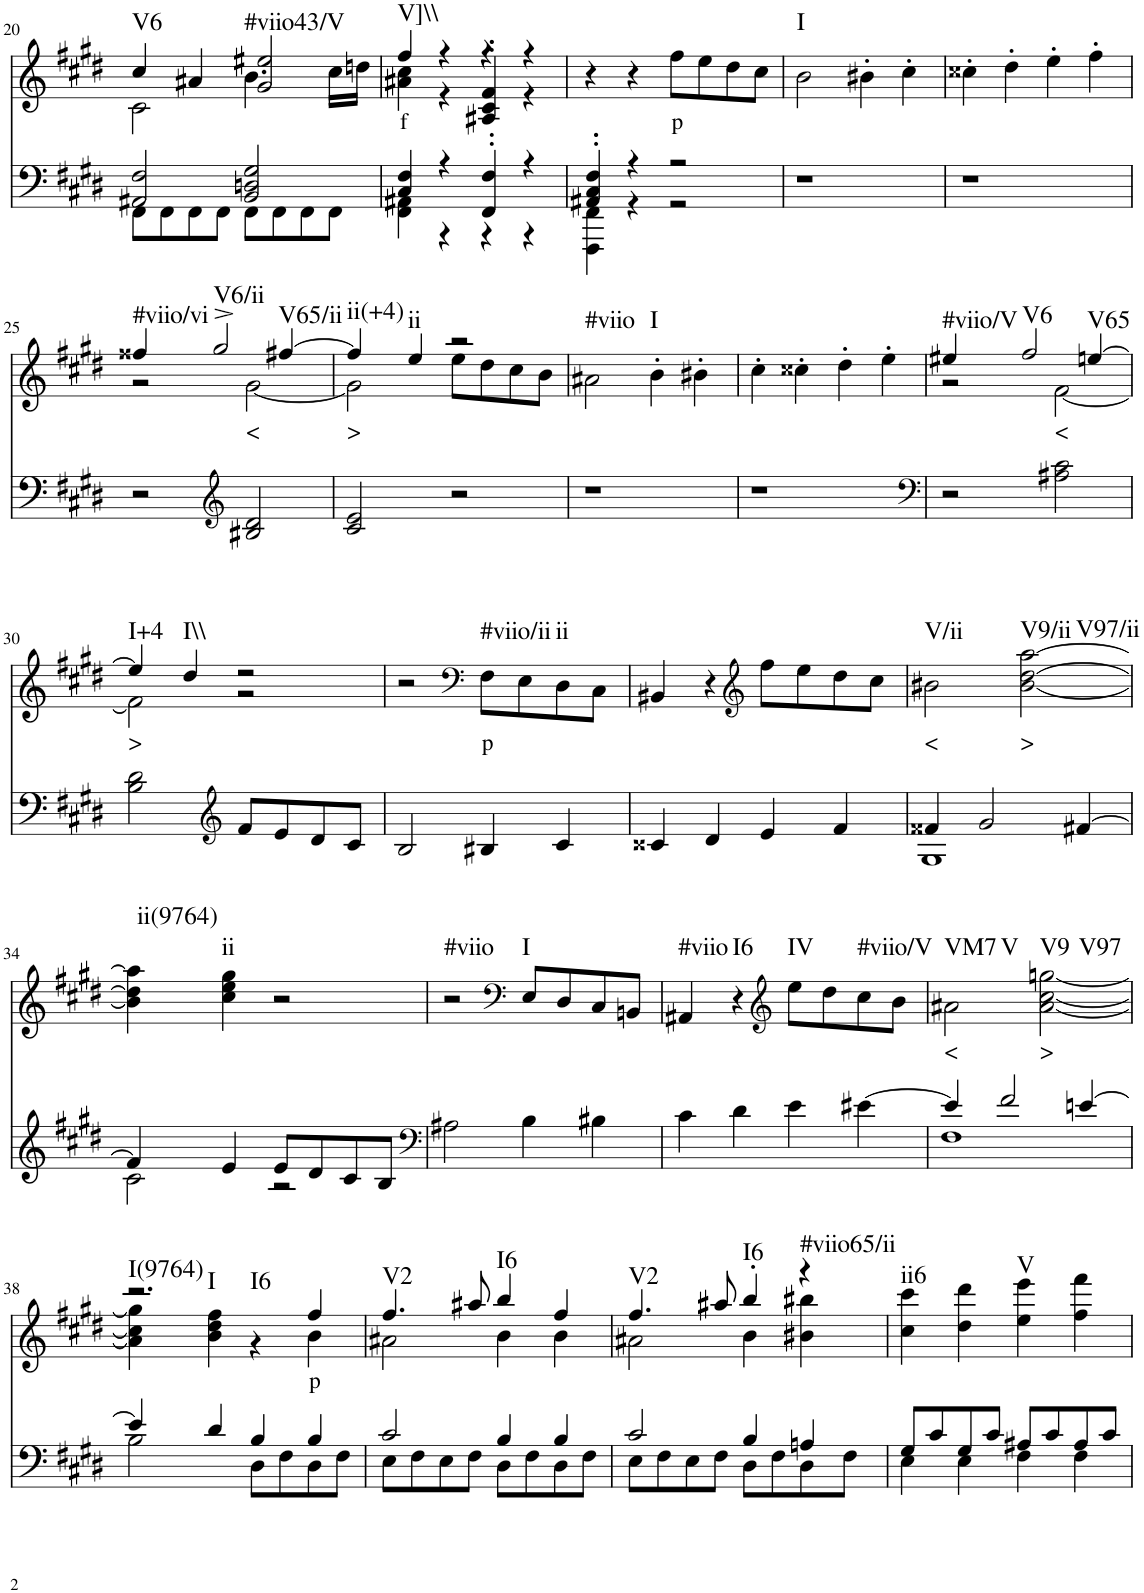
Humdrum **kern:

**kern	**kern	**text	**harte
*part2	*part1	*part1	*part1
*staff2	*staff1	*staff1	*
*I"piano	*I"piano	*	*
*I'Pno	*I'Pno	*	*
!!LO:PB:g=z
*clefF4	*clefG2	*	*
*k[f#c#g#d#]	*k[f#c#g#d#]	*	*
*E:	*E:	*	*
*M4/4	*M4/4	*	*
=20	=20	=20	=20
*^	*^	*	*
!	!	!	!	!	!LO:H:kt=V6
2AA#X/ 2F#/	8FF#\L	4cc#/	2c#\	.	N
.	8FF#\	.	.	.	.
.	8FF#\	4a#X/	.	.	.
.	8FF#\J	.	.	.	.
!	!	!	!	!	!LO:H:kt=#viio43/V
2BB/ 2Dn/ 2G#/	8FF#\L	2g#/ 2ee#X/	4.b\	.	N
.	8FF#\	.	.	.	.
.	8FF#\	.	.	.	.
.	8FF#\J	.	16cc#\LL	.	.
.	.	.	16ddn\JJ	.	.
=21	=21	=21	=21	=21	=21
!	!	!	!	!LO:LY:b	!LO:H:kt=V]\\
4C#/ 4F#/	4FF#\ 4AA#X\	4ff#/	4a#X\ 4cc#\	f	N
4r	4r	4r	4r	.	.
4FF#/' 4F#/'	4r	4r	4A#X/' 4c#/' 4f#/'	.	.
4r	4r	4r	4r	.	.
*	*	*v	*v	*	*
=22	=22	=22	=22	=22
4AA#X/' 4C#/' 4F#/'	4FFF#\ 4FF#\	4r	.	.
4r	4r	4r	.	.
!	!	!	!LO:LY:b	!
2r	2r	8ff#\L	p	.
.	.	8ee\	.	.
.	.	8dd#\	.	.
.	.	8cc#\J	.	.
*v	*v	*	*	*
=23	=23	=23	=23
!	!	!	!LO:H:kt=I
1r	2b\	.	N
.	4b#X'\	.	.
.	4cc#'\	.	.
=24	=24	=24	=24
1r	4cc##X'\	.	.
.	4dd#'\	.	.
.	4ee'\	.	.
.	4ff#'\	.	.
!!LO:LB:g=z
=25	=25	=25	=25
*	*^	*	*
!	!	!	!	!LO:H:kt=#viio/vi
2r	4ff##X/	2r	.	N
!	!	!	!	!LO:H:kt=V6/ii
.	2gg#^/	.	.	N
*clefG2	*	*	*	*
!	!	!	!LO:LY:b	!
2B#X/ 2d#/	.	[2g#\	<	.
!	!	!	!	!LO:H:kt=V65/ii
.	[4ff#X/	.	.	N
=26	=26	=26	=26	=26
!	!	!	!LO:LY:b	!LO:H:kt=ii(+4)
2c#/ 2e/	4ff#/]	2g#\]	>	N
!	!	!	!	!LO:H:kt=ii
.	4ee/	.	.	N
2r	2r	8ee\L	.	.
.	.	8dd#\	.	.
.	.	8cc#\	.	.
.	.	8b\J	.	.
=27	=27	=27	=27	=27
!	!	!	!	!LO:H:kt=#viio
*	*v	*v	*	*
1r	2a#X\	.	N
!	!	!	!LO:H:kt=I
.	4b'\	.	N
.	4b#X'\	.	.
=28	=28	=28	=28
1r	4cc#'\	.	.
.	4cc##X'\	.	.
.	4dd#'\	.	.
.	4ee'\	.	.
=29	=29	=29	=29
*clefF4	*	*	*
*	*^	*	*
!	!	!	!	!LO:H:kt=#viio/V
2r	4ee#X/	2r	.	N
!	!	!	!	!LO:H:kt=V6
.	2ff#/	.	.	N
!	!	!	!LO:LY:b	!
2A#X\ 2c#\	.	[2f#\	<	.
!	!	!	!	!LO:H:kt=V65
.	[4een/	.	.	N
!!LO:LB:g=z	!!
=30	=30	=30	=30	=30
!	!	!	!LO:LY:b	!LO:H:kt=I+4
2B\ 2d#\	4ee/]	2f#\]	>	N
!	!	!	!	!LO:H:kt=I\\
.	4dd#/	.	.	N
*clefG2	*	*	*	*
8f#/L	2r	2r	.	.
8e/	.	.	.	.
8d#/	.	.	.	.
8c#/J	.	.	.	.
*	*v	*v	*	*
=31	=31	=31	=31
2B/	2r	.	.
*	*clefF4	*	*
!	!	!LO:LY:b	!LO:H:kt=#viio/ii
4B#X/	8F#\L	p	N
.	8E\	.	.
!	!	!	!LO:H:kt=ii
4c#/	8D#\	.	N
.	8C#\J	.	.
=32	=32	=32	=32
4c##X/	4BB#X/	.	.
4d#/	4r	.	.
*	*clefG2	*	*
4e/	8ff#\L	.	.
.	8ee\	.	.
4f#/	8dd#\	.	.
.	8cc#\J	.	.
=33	=33	=33	=33
*^	*	*	*
!	!	!	!LO:LY:b	!LO:H:kt=V/ii
4f##X/	1G#	2b#X\	<	N
2g#/	.	.	.	.
!	!	!	!LO:LY:b	!LO:H:n=1:kt=V9/ii
!	!	!	!	!LO:H:n=2:kt=V97/ii
.	.	[2b#\ [2dd#\ [2aa\	>	N N
[4f#X/	.	.	.	.
!!LO:LB:g=z
=34	=34	=34	=34	=34
!	!	!	!	!LO:H:kt=ii(9764)
4f#/]	2c#\	4b#\] 4dd#\] 4aa\]	.	N
!	!	!	!	!LO:H:kt=ii
4e/	.	4cc#\ 4ee\ 4gg#\	.	N
8e/L	2r	2r	.	.
8d#/	.	.	.	.
8c#/	.	.	.	.
8B/J	.	.	.	.
*v	*v	*	*	*
=35	=35	=35	=35
*clefF4	*	*	*
!	!	!	!LO:H:kt=#viio
2A#X\	2r	.	N
*	*clefF4	*	*
!	!	!	!LO:H:kt=I
4B\	8E/L	.	N
.	8D#/	.	.
4B#X\	8C#/	.	.
.	8BBn/J	.	.
=36	=36	=36	=36
!	!	!	!LO:H:kt=#viio
4c#\	4AA#X/	.	N
!	!	!	!LO:H:kt=I6
4d#\	4r	.	N
*	*clefG2	*	*
!	!	!	!LO:H:kt=IV
4e\	8ee\L	.	N
.	8dd#\	.	.
!	!	!	!LO:H:kt=#viio/V
[4e#X\	8cc#\	.	N
.	8b\J	.	.
=37	=37	=37	=37
*^	*	*	*
!	!	!	!LO:LY:b	!LO:H:n=1:kt=VM7
!	!	!	!	!LO:H:n=2:kt=V
4e#/]	1F#	2a#X\	<	N N
2f#/	.	.	.	.
!	!	!	!LO:LY:b	!LO:H:n=1:kt=V9
!	!	!	!	!LO:H:n=2:kt=V97
.	.	[2a#\ [2cc#\ [2ggn\	>	N N
[4en/	.	.	.	.
!!LO:LB:g=z
=38	=38	=38	=38	=38
*	*	*^	*	*
!	!	!	!	!	!LO:H:n=1:kt=I(9764)
!	!	!	!	!	!LO:H:n=2:kt=I
!	!	!	!	!	!LO:H:n=3:kt=I6
4e/]	2B\	2.r	4a#\] 4cc#\] 4gg\]	.	N N N
4d#/	.	.	4b\ 4dd#\ 4ff#\	.	.
4B/	8D#\L	.	4r	.	.
.	8F#\	.	.	.	.
!	!	!	!	!LO:LY:b	!
4B/	8D#\	4ff#/	4b\	p	.
.	8F#\J	.	.	.	.
=39	=39	=39	=39	=39	=39
!	!	!	!	!	!LO:H:kt=V2
2c#/	8E\L	4.ff#/	2a#X\	.	N
.	8F#\	.	.	.	.
.	8E\	.	.	.	.
.	8F#\J	8aa#X/	.	.	.
!	!	!	!	!	!LO:H:kt=I6
4B/	8D#\L	4bb/	4b\	.	N
.	8F#\	.	.	.	.
4B/	8D#\	4ff#/	4b\	.	.
.	8F#\J	.	.	.	.
=40	=40	=40	=40	=40	=40
!	!	!	!	!	!LO:H:kt=V2
2c#/	8E\L	4.ff#/	2a#X\	.	N
.	8F#\	.	.	.	.
.	8E\	.	.	.	.
.	8F#\J	8aa#X/	.	.	.
!	!	!	!	!	!LO:H:kt=I6
4B/	8D#\L	4bb'/	4b\	.	N
.	8F#\	.	.	.	.
!	!	!	!	!	!LO:H:kt=#viio65/ii
4An/	8D#\	4r	4b#X\ 4bb#X\	.	N
.	8F#\J	.	.	.	.
*	*	*v	*v	*	*
=41	=41	=41	=41	=41
!	!	!	!	!LO:H:kt=ii6
8G#/L	4E\	4cc#\ 4ccc#\	.	N
8c#/	.	.	.	.
8G#/	4E\	4dd#\ 4ddd#\	.	.
8c#/J	.	.	.	.
!	!	!	!	!LO:H:kt=V
8A#X/L	4F#\	4ee\ 4eee\	.	N
8c#/	.	.	.	.
8A#/	4F#\	4ff#\ 4fff#\	.	.
8c#/J	.	.	.	.
*v	*v	*	*	*
=	=	=	=
*-	*-	*-	*-
